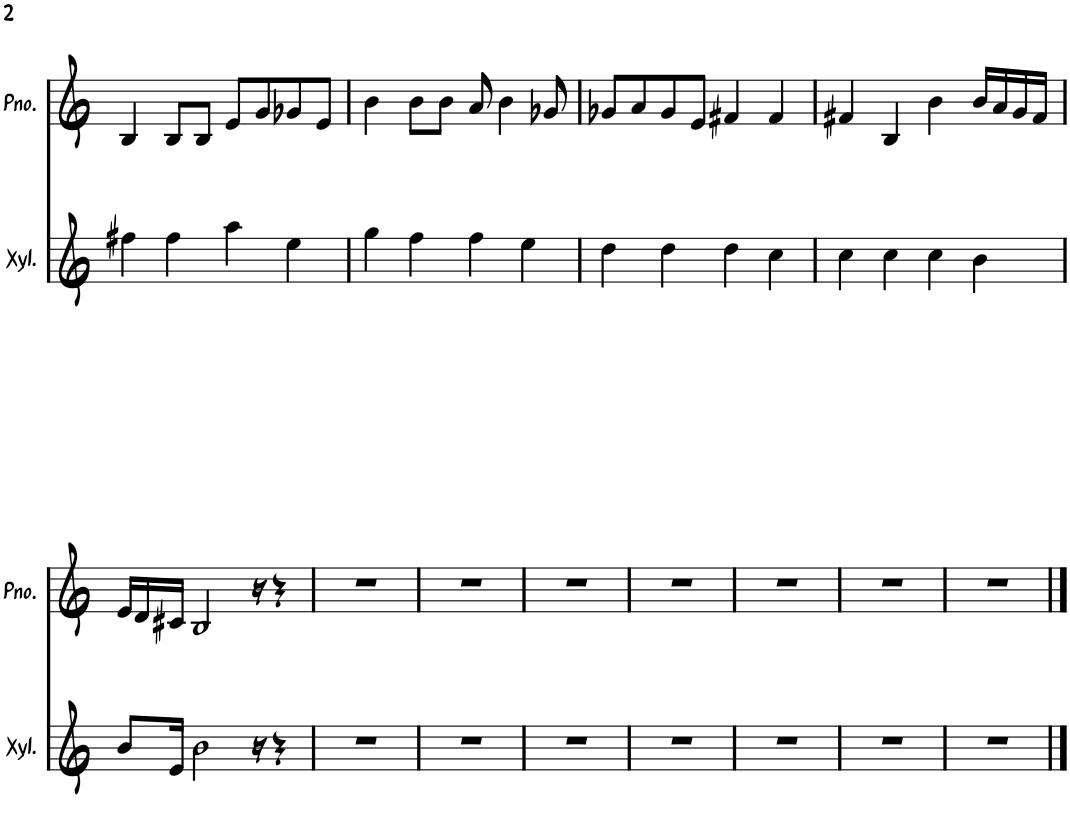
**kern	**kern
*part2	*part1
*staff2	*staff1
*I"Xylophone	*I"Piano
*I'Xyl.	*I'Pno.
!!LO:PB:g=z
*clefG2	*clefG2
*Trd-7c-12	*
*k[]	*k[]
*M4/4	*M4/4
=21	=21
4ff#X\	4B/
4ff#\	8B/L
.	8B/J
4aa\	8e/L
.	8g/
4ee\	8g-X/
.	8e/J
=22	=22
4gg\	4b\
4ff\	8b\L
.	8b\J
4ff\	8a/
.	4b\
4ee\	.
.	8g-X/
=23	=23
4dd\	8g-X/L
.	8a/
4dd\	8g-/
.	8e/J
4dd\	4f#X/
4cc\	4f#/
=24	=24
4cc\	4f#X/
4cc\	4B/
4cc\	4b\
4b\	16b/LL
.	16a/
.	16g/
.	16f#/JJ
!!LO:LB:g=z
=25	=25
8b/L	16e/LL
.	16d/
16e/Jk	16c#X/JJ
2b\	2B/
16r	16r
4r	4r
=26	=26
1r	1r
=27	=27
1r	1r
=28	=28
1r	1r
=29	=29
1r	1r
=30	=30
1r	1r
=31	=31
1r	1r
=32	=32
1r	1r
==	==
*-	*-
